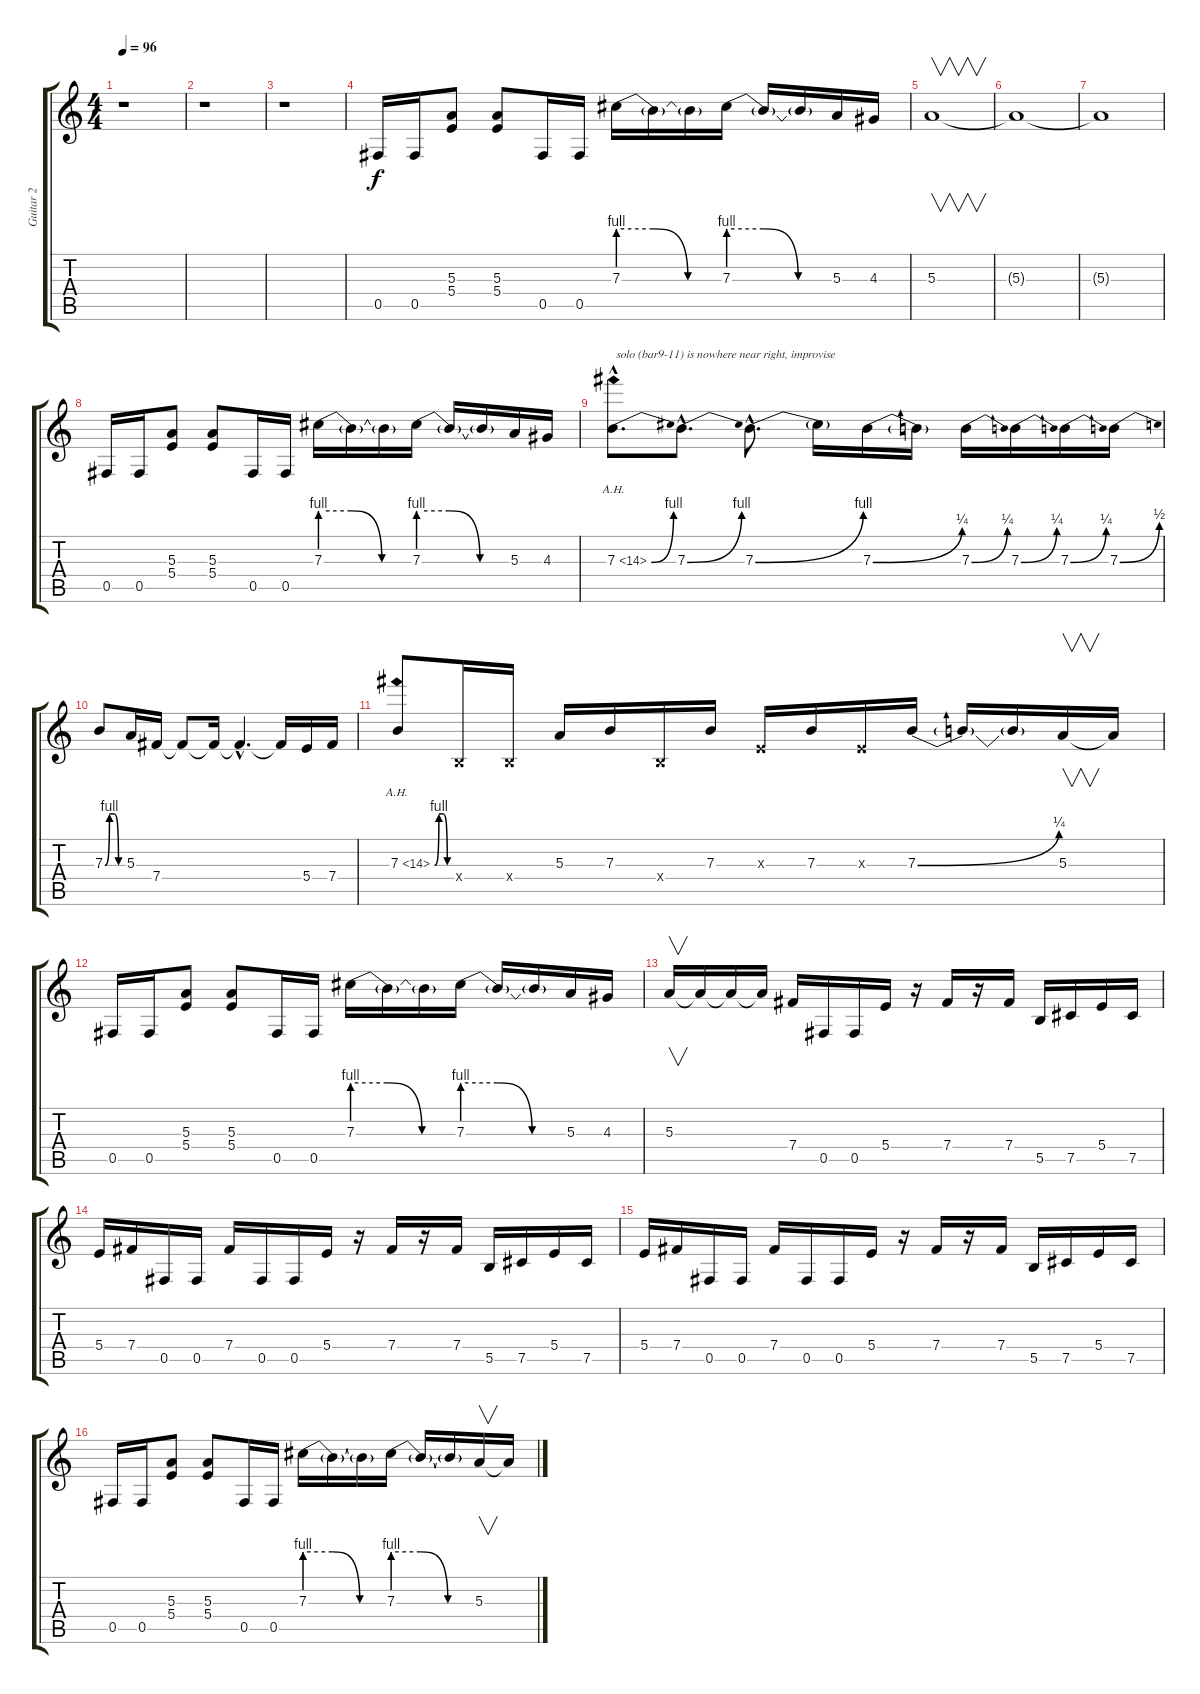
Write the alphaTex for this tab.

\track ("Guitar 2" "Guitar 2") {instrument distortionguitar}
\staff {score tabs}
\tuning (Db4 Ab3 E3 B2 Gb2 Db2) {hide}
\ts (4 4)
\tempo 96
\clef g2
\ks c
r.1{dy f instrument distortionguitar} |
r.1 |
r.1 |
0.5.16 0.5.16 (5.3 5.4).8 (5.3 5.4).8 0.5.16 0.5.16 7.3{be (custom 0 4 20 4 40 0 60 0)}.16 7.3{t}.16 7.3{t}.16 7.3{be (custom 0 4 20 4 40 0 60 0)}.16 7.3{t}.16 7.3{t}.16 5.3.16 4.3.16 |
5.3.1{v} |
5.3{t}.1 |
5.3{t}.1 |
0.5.16 0.5.16 (5.3 5.4).8 (5.3 5.4).8 0.5.16 0.5.16 7.3{be (custom 0 4 20 4 40 0 60 0)}.16 7.3{t}.16 7.3{t}.16 7.3{be (custom 0 4 20 4 40 0 60 0)}.16 7.3{t}.16 7.3{t}.16 5.3.16 4.3.16 |
7.3{be (bend 0 0 60 4) ah 7 hac}.8{d txt " solo (bar9-11) is nowhere near right, improvise"} 7.3{be (bend 0 0 60 4) hac}.8{d} 7.3{be (bend 0 0 60 4) hac}.8{d} 7.3{t}.16 7.3{be (bend 0 0 60 1)}.16 7.3{t}.16 7.3{be (bend 0 0 60 1)}.16 7.3{be (bend 0 0 60 1)}.16 7.3{be (bend 0 0 60 1)}.16 7.3{be (bend 0 0 60 2)}.16 |
7.3{be (custom 0 0 15 4 30 4 45 0 60 0)}.8 5.3.16 7.4.16 7.4{t}.8 7.4{t}.16 7.4{hac t}.4{d} 7.4{t}.16 5.4.16 7.4.16 |
7.3{be (custom 0 0 15 4 30 4 45 0 60 0) ah 7}.8 0.4{x}.16 0.4{x}.16 5.3.16 7.3.16 0.4{x}.16 7.3.16 0.3{x}.16 7.3.16 0.3{x}.16 7.3{be (bend 0 0 60 1)}.16 7.3{t}.16 7.3{t}.16 5.3.16{v} 5.3{t}.16 |
0.5.16 0.5.16 (5.3 5.4).8 (5.3 5.4).8 0.5.16 0.5.16 7.3{be (custom 0 4 20 4 40 0 60 0)}.16 7.3{t}.16 7.3{t}.16 7.3{be (custom 0 4 20 4 40 0 60 0)}.16 7.3{t}.16 7.3{t}.16 5.3.16 4.3.16 |
5.3.16{v} 5.3{t}.16 5.3{t}.16 5.3{t}.16 7.4.16 0.5.16 0.5.16 5.4.16 r.16 7.4.16 r.16 7.4.16 5.5.16 7.5.16 5.4.16 7.5.16 |
5.4.16 7.4.16 0.5.16 0.5.16 7.4.16 0.5.16 0.5.16 5.4.16 r.16 7.4.16 r.16 7.4.16 5.5.16 7.5.16 5.4.16 7.5.16 |
5.4.16 7.4.16 0.5.16 0.5.16 7.4.16 0.5.16 0.5.16 5.4.16 r.16 7.4.16 r.16 7.4.16 5.5.16 7.5.16 5.4.16 7.5.16 |
0.5.16 0.5.16 (5.3 5.4).8 (5.3 5.4).8 0.5.16 0.5.16 7.3{be (custom 0 4 20 4 40 0 60 0)}.16 7.3{t}.16 7.3{t}.16 7.3{be (custom 0 4 20 4 40 0 60 0)}.16 7.3{t}.16 7.3{t}.16 5.3.16{v} 5.3{t}.16
